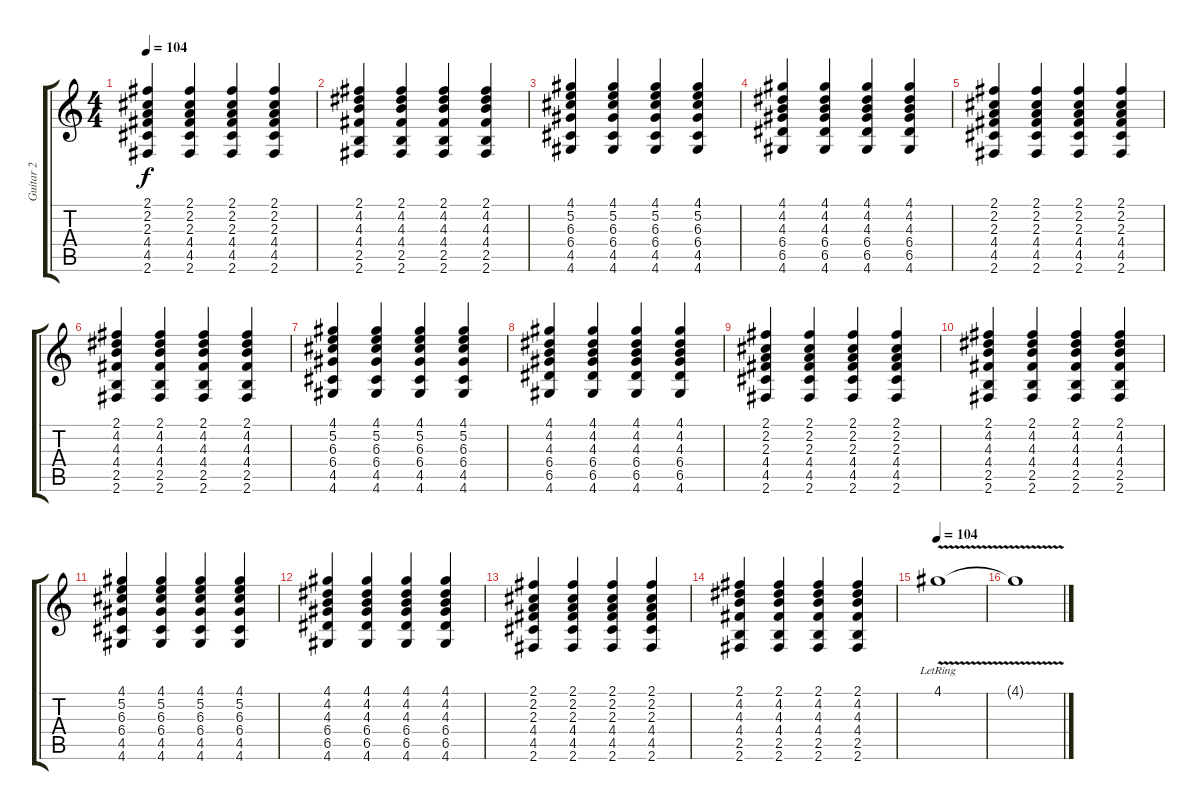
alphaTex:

\track ("Guitar 2" "Guitar 2") {instrument acousticguitarnylon}
\staff {score tabs}
\tuning (E4 B3 G3 D3 A2 E2) {hide}
\ts (4 4)
\tempo 104
\clef g2
\ks c
(2.1 2.2 2.3 4.4 4.5 2.6).4{dy f} (2.1 2.2 2.3 4.4 4.5 2.6).4 (2.1 2.2 2.3 4.4 4.5 2.6).4 (2.1 2.2 2.3 4.4 4.5 2.6).4 |
(2.1 4.2 4.3 4.4 2.5 2.6).4 (2.1 4.2 4.3 4.4 2.5 2.6).4 (2.1 4.2 4.3 4.4 2.5 2.6).4 (2.1 4.2 4.3 4.4 2.5 2.6).4 |
(4.1 5.2 6.3 6.4 4.5 4.6).4 (4.1 5.2 6.3 6.4 4.5 4.6).4 (4.1 5.2 6.3 6.4 4.5 4.6).4 (4.1 5.2 6.3 6.4 4.5 4.6).4 |
(4.1 4.2 4.3 6.4 6.5 4.6).4 (4.1 4.2 4.3 6.4 6.5 4.6).4 (4.1 4.2 4.3 6.4 6.5 4.6).4 (4.1 4.2 4.3 6.4 6.5 4.6).4 |
(2.1 2.2 2.3 4.4 4.5 2.6).4 (2.1 2.2 2.3 4.4 4.5 2.6).4 (2.1 2.2 2.3 4.4 4.5 2.6).4 (2.1 2.2 2.3 4.4 4.5 2.6).4 |
(2.1 4.2 4.3 4.4 2.5 2.6).4 (2.1 4.2 4.3 4.4 2.5 2.6).4 (2.1 4.2 4.3 4.4 2.5 2.6).4 (2.1 4.2 4.3 4.4 2.5 2.6).4 |
(4.1 5.2 6.3 6.4 4.5 4.6).4 (4.1 5.2 6.3 6.4 4.5 4.6).4 (4.1 5.2 6.3 6.4 4.5 4.6).4 (4.1 5.2 6.3 6.4 4.5 4.6).4 |
(4.1 4.2 4.3 6.4 6.5 4.6).4 (4.1 4.2 4.3 6.4 6.5 4.6).4 (4.1 4.2 4.3 6.4 6.5 4.6).4 (4.1 4.2 4.3 6.4 6.5 4.6).4 |
(2.1 2.2 2.3 4.4 4.5 2.6).4 (2.1 2.2 2.3 4.4 4.5 2.6).4 (2.1 2.2 2.3 4.4 4.5 2.6).4 (2.1 2.2 2.3 4.4 4.5 2.6).4 |
(2.1 4.2 4.3 4.4 2.5 2.6).4 (2.1 4.2 4.3 4.4 2.5 2.6).4 (2.1 4.2 4.3 4.4 2.5 2.6).4 (2.1 4.2 4.3 4.4 2.5 2.6).4 |
(4.1 5.2 6.3 6.4 4.5 4.6).4 (4.1 5.2 6.3 6.4 4.5 4.6).4 (4.1 5.2 6.3 6.4 4.5 4.6).4 (4.1 5.2 6.3 6.4 4.5 4.6).4 |
(4.1 4.2 4.3 6.4 6.5 4.6).4 (4.1 4.2 4.3 6.4 6.5 4.6).4 (4.1 4.2 4.3 6.4 6.5 4.6).4 (4.1 4.2 4.3 6.4 6.5 4.6).4 |
(2.1 2.2 2.3 4.4 4.5 2.6).4 (2.1 2.2 2.3 4.4 4.5 2.6).4 (2.1 2.2 2.3 4.4 4.5 2.6).4 (2.1 2.2 2.3 4.4 4.5 2.6).4 |
(2.1 4.2 4.3 4.4 2.5 2.6).4 (2.1 4.2 4.3 4.4 2.5 2.6).4 (2.1 4.2 4.3 4.4 2.5 2.6).4 (2.1 4.2 4.3 4.4 2.5 2.6).4 |
\tempo 104
4.1{v lr}.1 |
4.1{t}.1
